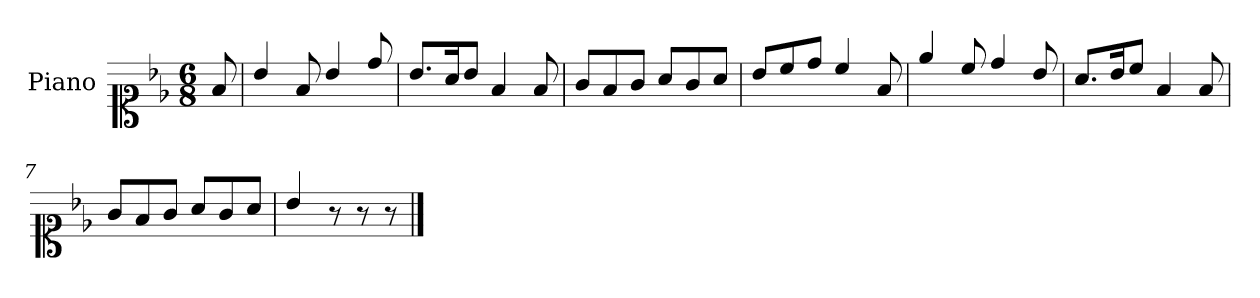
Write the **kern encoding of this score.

**kern
*part1
*staff1
*I"Piano
*I'Pno.
*clefC1
*k[b-e-]
*M6/8
=
8f/
=1
4b-/
8f/
4b-/
8dd/
=2
8.b-/L
16a/K
8b-/J
4f/
8f/
=3
8g/L
8f/
8g/J
8a/L
8g/
8a/J
=4
8b-/L
8cc/
8dd/J
4cc/
8f/
=5
4ee-/
8cc/
4dd/
8b-/
=6
8.a/L
16b-/K
8cc/J
4f/
8f/
!!LO:LB:g=z
=7
8g/L
8f/
8g/J
8a/L
8g/
8a/J
=8
4b-/
8r
8r
8r
==
*-
